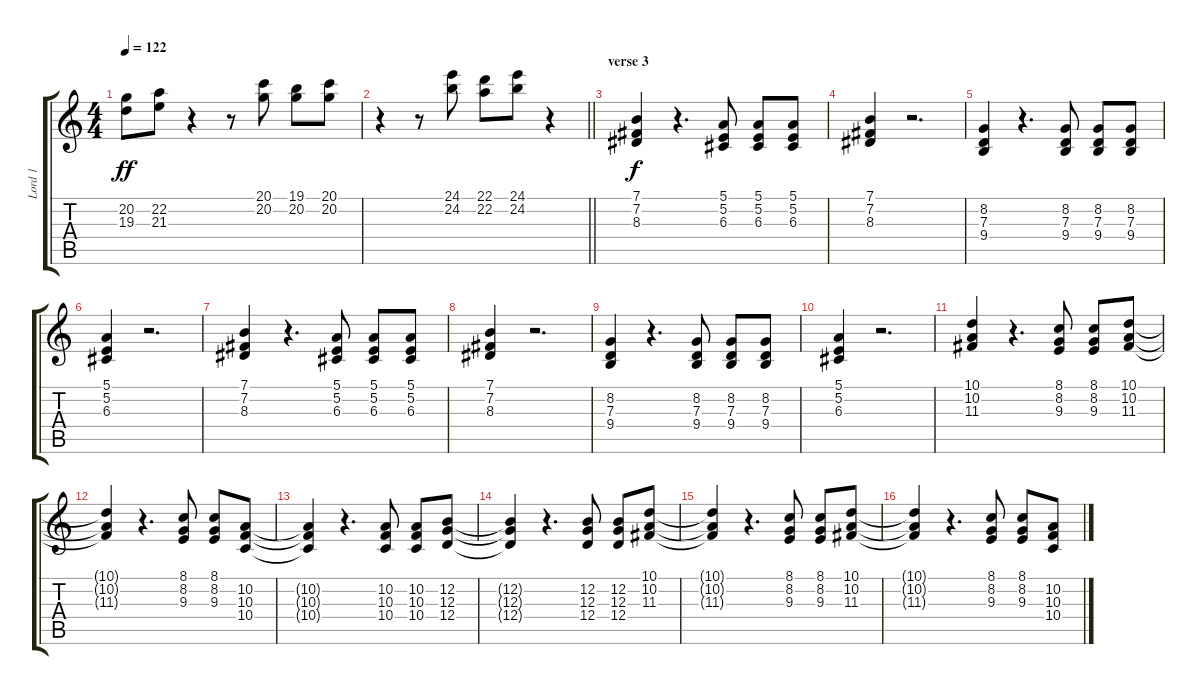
\track ("Lord 1" "Lord 1") {instrument drawbarorgan}
\staff {score tabs}
\tuning (E4 B3 G3 D3 A2 E2) {hide}
\ts (4 4)
\tempo 122
\clef g2
\ks c
(20.2 19.3).8{dy ff} (22.2 21.3).8 r.4 r.8 (20.1 20.2).8 (19.1 20.2).8 (20.1 20.2).8 |
\barLineRight lightlight
r.4 r.8 (24.1 24.2).8 (22.1 22.2).8 (24.1 24.2).8 r.4 |
\section ("" "verse 3")
(7.1 7.2 8.3).4{dy f} r.4{d} (5.1 5.2 6.3).8 (5.1 5.2 6.3).8 (5.1 5.2 6.3).8 |
(7.1 7.2 8.3).4 r.2{d} |
(8.2 7.3 9.4).4 r.4{d} (8.2 7.3 9.4).8 (8.2 7.3 9.4).8 (8.2 7.3 9.4).8 |
(5.1 5.2 6.3).4 r.2{d} |
(7.1 7.2 8.3).4 r.4{d} (5.1 5.2 6.3).8 (5.1 5.2 6.3).8 (5.1 5.2 6.3).8 |
(7.1 7.2 8.3).4 r.2{d} |
(8.2 7.3 9.4).4 r.4{d} (8.2 7.3 9.4).8 (8.2 7.3 9.4).8 (8.2 7.3 9.4).8 |
(5.1 5.2 6.3).4 r.2{d} |
(10.1 10.2 11.3).4 r.4{d} (8.1 8.2 9.3).8 (8.1 8.2 9.3).8 (10.1 10.2 11.3).8 |
(10.1{t} 10.2{t} 11.3{t}).4 r.4{d} (8.1 8.2 9.3).8 (8.1 8.2 9.3).8 (10.2 10.3 10.4).8 |
(10.2{t} 10.3{t} 10.4{t}).4 r.4{d} (10.2 10.3 10.4).8 (10.2 10.3 10.4).8 (12.2 12.3 12.4).8 |
(12.2{t} 12.3{t} 12.4{t}).4 r.4{d} (12.2 12.3 12.4).8 (12.2 12.3 12.4).8 (10.1 10.2 11.3).8 |
(10.1{t} 10.2{t} 11.3{t}).4 r.4{d} (8.1 8.2 9.3).8 (8.1 8.2 9.3).8 (10.1 10.2 11.3).8 |
(10.1{t} 10.2{t} 11.3{t}).4 r.4{d} (8.1 8.2 9.3).8 (8.1 8.2 9.3).8 (10.2 10.3 10.4).8
